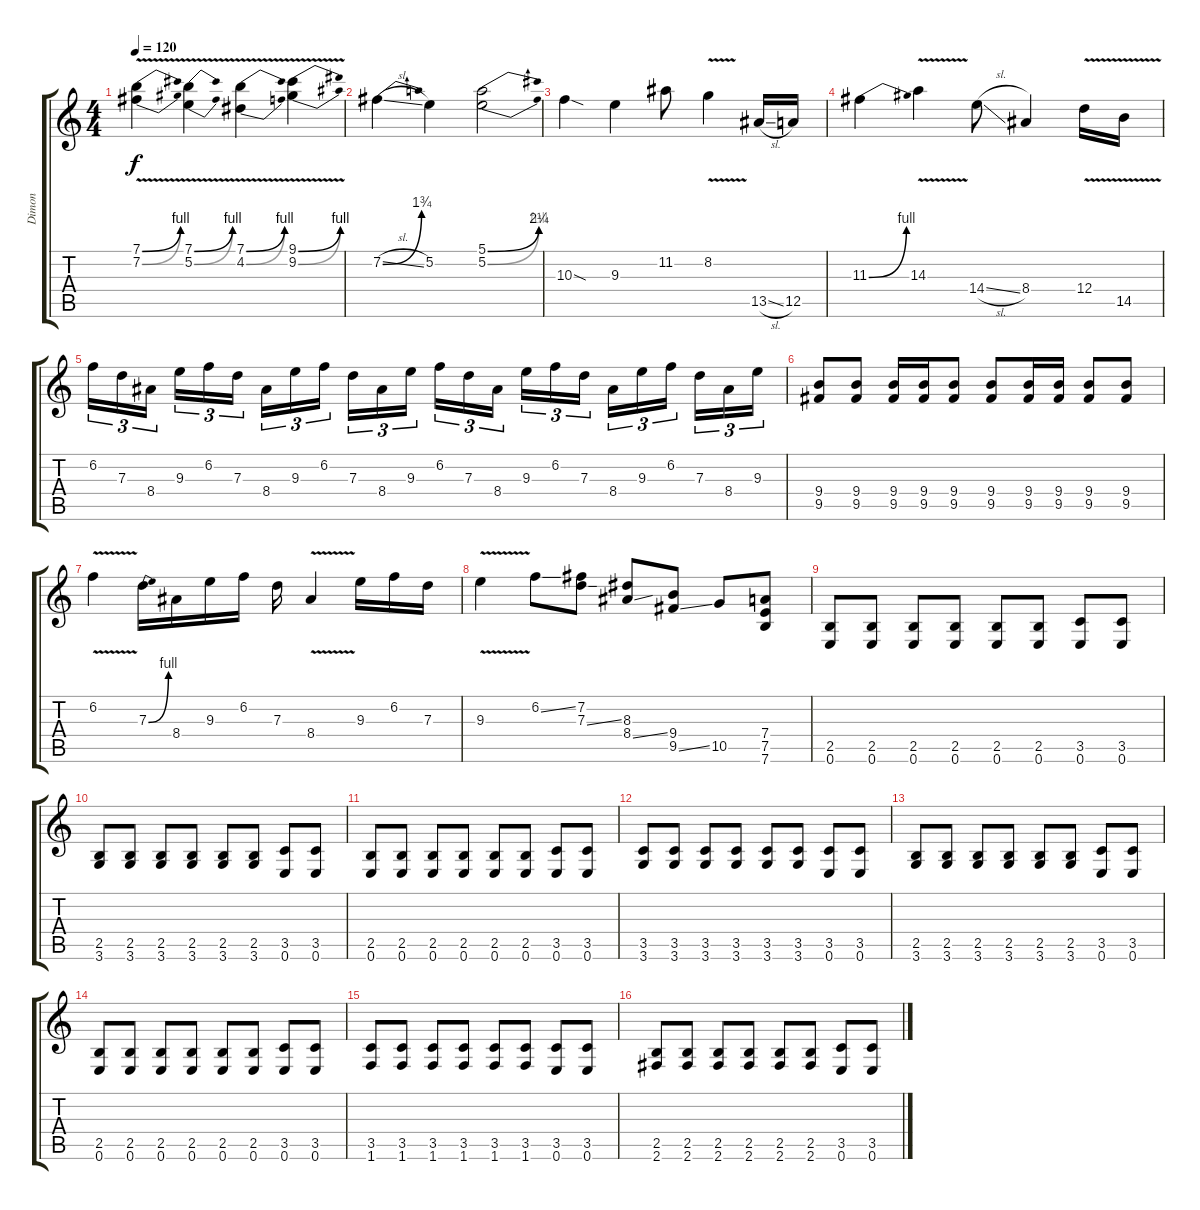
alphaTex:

\track ("Dimon" "Dimon") {instrument distortionguitar}
\staff {score tabs}
\tuning (E4 B3 G3 D3 A2 E2) {hide}
\ts (4 4)
\tempo 120
\clef g2
\ks c
(7.1{be (bend 0 0 60 4) v} 7.2{be (bend 0 0 60 4) v}).4{dy f} (7.1{be (bend 0 0 60 4) v} 5.2{be (bend 0 0 60 4) v}).4 (7.1{be (bend 0 0 60 4) v} 4.2{be (bend 0 0 60 4) v}).4 (9.1{be (bend 0 0 60 4) v} 9.2{be (bend 0 0 60 4) v}).4 |
7.2{be (bend 0 0 60 7) sl}.4 5.2.4 (5.1{be (bend 0 0 60 9)} 5.2{be (bend 0 0 60 4)}).2 |
10.3{sod}.4 9.3.4 11.2.8 8.2{v}.4 13.5{sl}.16 12.5.16 |
11.3{be (bend 0 0 60 4)}.4 14.3{v}.4 14.4{sl}.8 8.4.4 12.4{v}.16 14.5{v}.16 |
6.2.16{tu (3 2)} 7.3.16{tu (3 2)} 8.4.16{tu (3 2) beam splitsecondary} 9.3.16{tu (3 2)} 6.2.16{tu (3 2)} 7.3.16{tu (3 2)} 8.4.16{tu (3 2)} 9.3.16{tu (3 2)} 6.2.16{tu (3 2) beam splitsecondary} 7.3.16{tu (3 2)} 8.4.16{tu (3 2)} 9.3.16{tu (3 2)} 6.2.16{tu (3 2)} 7.3.16{tu (3 2)} 8.4.16{tu (3 2) beam splitsecondary} 9.3.16{tu (3 2)} 6.2.16{tu (3 2)} 7.3.16{tu (3 2)} 8.4.16{tu (3 2)} 9.3.16{tu (3 2)} 6.2.16{tu (3 2) beam splitsecondary} 7.3.16{tu (3 2)} 8.4.16{tu (3 2)} 9.3.16{tu (3 2)} |
(9.4 9.5).8 (9.4 9.5).8 (9.4 9.5).16 (9.4 9.5).16 (9.4 9.5).8 (9.4 9.5).8 (9.4 9.5).16 (9.4 9.5).16 (9.4 9.5).8 (9.4 9.5).8 |
6.2{v}.4 7.3{be (bend 0 0 60 4)}.16 8.4.16 9.3.16 6.2.16 7.3.16 8.4{v}.4 9.3.16 6.2.16 7.3.16 |
9.3{v}.4 6.2{ss}.8 (7.2 7.3{ss}).8 (8.3 8.4{ss}).8 (9.4 9.5{ss}).8 10.5.8 (7.4 7.5 7.6).8 |
(2.5 0.6).8 (2.5 0.6).8 (2.5 0.6).8 (2.5 0.6).8 (2.5 0.6).8 (2.5 0.6).8 (3.5 0.6).8 (3.5 0.6).8 |
(2.5 3.6).8 (2.5 3.6).8 (2.5 3.6).8 (2.5 3.6).8 (2.5 3.6).8 (2.5 3.6).8 (3.5 0.6).8 (3.5 0.6).8 |
(2.5 0.6).8 (2.5 0.6).8 (2.5 0.6).8 (2.5 0.6).8 (2.5 0.6).8 (2.5 0.6).8 (3.5 0.6).8 (3.5 0.6).8 |
(3.5 3.6).8 (3.5 3.6).8 (3.5 3.6).8 (3.5 3.6).8 (3.5 3.6).8 (3.5 3.6).8 (3.5 0.6).8 (3.5 0.6).8 |
(2.5 3.6).8 (2.5 3.6).8 (2.5 3.6).8 (2.5 3.6).8 (2.5 3.6).8 (2.5 3.6).8 (3.5 0.6).8 (3.5 0.6).8 |
(2.5 0.6).8 (2.5 0.6).8 (2.5 0.6).8 (2.5 0.6).8 (2.5 0.6).8 (2.5 0.6).8 (3.5 0.6).8 (3.5 0.6).8 |
(3.5 1.6).8 (3.5 1.6).8 (3.5 1.6).8 (3.5 1.6).8 (3.5 1.6).8 (3.5 1.6).8 (3.5 0.6).8 (3.5 0.6).8 |
(2.5 2.6).8 (2.5 2.6).8 (2.5 2.6).8 (2.5 2.6).8 (2.5 2.6).8 (2.5 2.6).8 (3.5 0.6).8 (3.5 0.6).8
